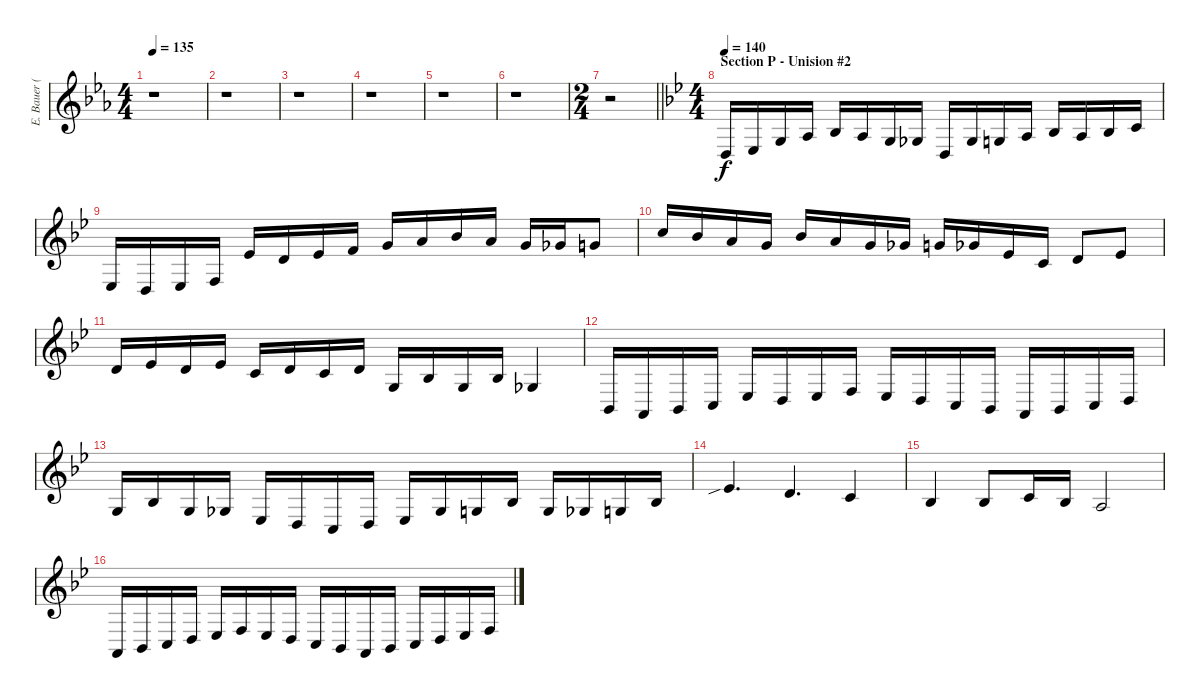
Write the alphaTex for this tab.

\track ("E. Bauer (Keyboard)" "E. Bauer (") {instrument sitar}
\staff {score}
\tuning (E4 B3 G3 D3 A2 E2) {hide}
\ts (4 4)
\tempo 135
\clef g2
\ks cminor
r.1{dy f} |
r.1 |
r.1 |
r.1 |
r.1 |
r.1 |
\ts (2 4)
\barLineRight lightlight
r.2 |
\ts (4 4)
\section ("" "Section P - Unision #2")
\tempo 140
\ks gminor
0.4.16{instrument lead2sawtooth} 1.4.16 0.3.16 2.3.16 3.3.16 2.3.16 0.3.16 4.4.16 0.4.16 4.4.16 0.3.16 2.3.16 3.3.16 2.3.16 3.3.16 5.3.16 |
6.5.16 5.5.16 6.5.16 8.5.16 8.3.16 7.3.16 8.3.16 10.3.16 12.3.16 14.3.16 15.3.16 14.3.16 12.3.16 11.3.16 12.3.8 |
17.3.16 15.3.16 14.3.16 12.3.16 15.3.16 14.3.16 12.3.16 11.3.16 12.3.16 11.3.16 13.4.16 10.4.16 12.4.8 13.4.8 |
12.4.16 13.4.16 12.4.16 13.4.16 15.5.16 17.5.16 15.5.16 17.5.16 15.6.16 18.6.16 15.6.16 18.6.16 14.6.4 |
6.6.16 5.6.16 6.6.16 3.5.16 6.5.16 5.5.16 6.5.16 3.4.16 6.5.16 5.5.16 3.5.16 1.5.16 0.5.16 1.5.16 3.5.16 5.5.16 |
0.3.16 3.3.16 0.3.16 4.4.16 1.4.16 0.4.16 3.5.16 0.4.16 1.4.16 4.4.16 0.3.16 3.3.16 0.3.16 4.4.16 0.3.16 3.3.16 |
8.3{sib}.4{d} 7.3.4{d} 5.3.4 |
3.3.4 3.3.8 5.3.16 3.3.16 2.3.2 |
0.5.16 1.5.16 3.5.16 0.4.16 1.4.16 3.4.16 1.4.16 0.4.16 3.5.16 1.5.16 0.5.16 1.5.16 3.5.16 0.4.16 1.4.16 3.4.16
